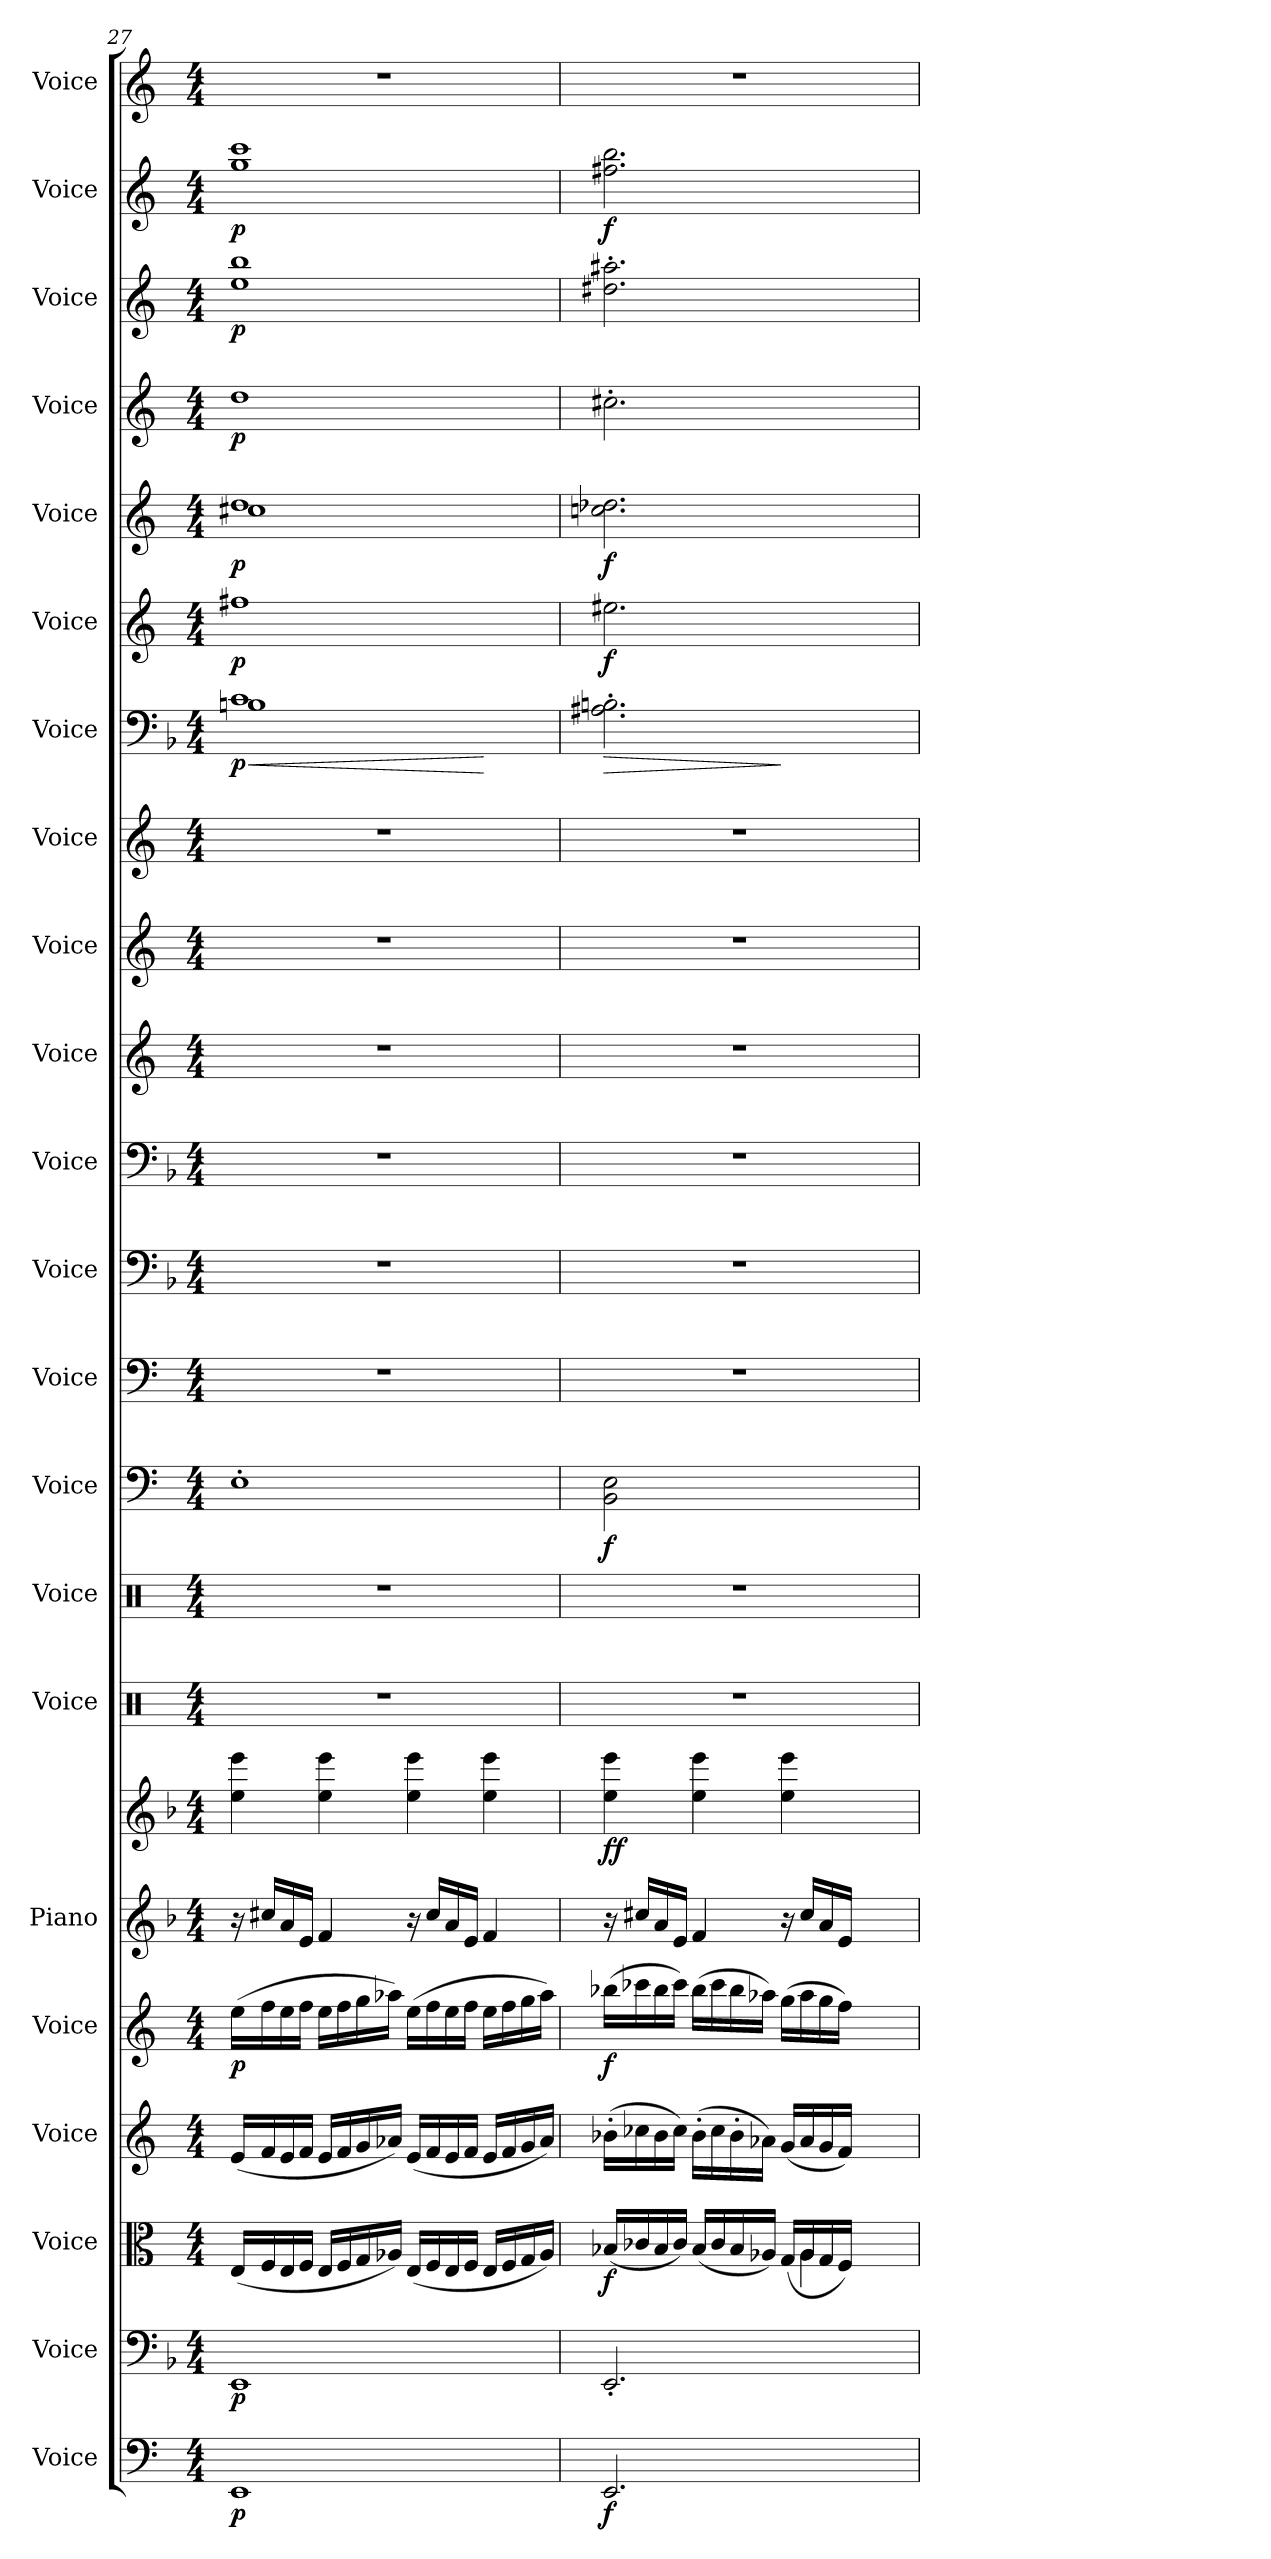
**kern	**dynam	**kern	**dynam	**kern	**dynam	**kern	**kern	**dynam	**kern	**kern	**dynam	**kern	**kern	**kern	**dynam	**kern	**kern	**kern	**kern	**kern	**kern	**kern	**dynam	**kern	**dynam	**kern	**dynam	**kern	**dynam	**kern	**dynam	**kern	**dynam	**kern
*part22	*part22	*part21	*part21	*part20	*part20	*part19	*part18	*part18	*part17	*part17	*part17	*part16	*part15	*part14	*part14	*part13	*part12	*part11	*part10	*part9	*part8	*part7	*part7	*part6	*part6	*part5	*part5	*part4	*part4	*part3	*part3	*part2	*part2	*part1
*staff23	*staff23	*staff22	*staff22	*staff21	*staff21	*staff20	*staff19	*staff19	*staff18	*staff17	*staff17/18	*staff16	*staff15	*staff14	*staff14	*staff13	*staff12	*staff11	*staff10	*staff9	*staff8	*staff7	*staff7	*staff6	*staff6	*staff5	*staff5	*staff4	*staff4	*staff3	*staff3	*staff2	*staff2	*staff1
*I"Voice	*	*I"Voice	*	*I"Voice	*	*I"Voice	*I"Voice	*	*I"Piano	*	*	*I"Voice	*I"Voice	*I"Voice	*	*I"Voice	*I"Voice	*I"Voice	*I"Voice	*I"Voice	*I"Voice	*I"Voice	*	*I"Voice	*	*I"Voice	*	*I"Voice	*	*I"Voice	*	*I"Voice	*	*I"Voice
*I'Voice	*	*I'Voice	*	*I'Voice	*	*I'Voice	*I'Voice	*	*I'Piano	*	*	*I'Voice	*I'Voice	*I'Voice	*	*I'Voice	*I'Voice	*I'Voice	*I'Voice	*I'Voice	*I'Voice	*I'Voice	*	*I'Voice	*	*I'Voice	*	*I'Voice	*	*I'Voice	*	*I'Voice	*	*I'Voice
*clefF4	*	*clefF4	*	*clefC3	*	*clefG2	*clefG2	*	*clefG2	*clefG2	*	*clefX	*clefX	*clefF4	*	*clefF4	*clefF4	*clefF4	*clefG2	*clefG2	*clefG2	*clefF4	*	*clefG2	*	*clefG2	*	*clefG2	*	*clefG2	*	*clefG2	*	*clefG2
*	*	*k[b-]	*	*	*	*	*	*	*k[b-]	*k[b-]	*	*	*	*	*	*	*k[b-]	*k[b-]	*	*	*	*k[b-]	*	*	*	*	*	*	*	*	*	*	*	*
*M4/4	*	*M4/4	*	*M4/4	*	*M4/4	*M4/4	*	*M4/4	*M4/4	*	*M4/4	*M4/4	*M4/4	*	*M4/4	*M4/4	*M4/4	*M4/4	*M4/4	*M4/4	*M4/4	*	*M4/4	*	*M4/4	*	*M4/4	*	*M4/4	*	*M4/4	*	*M4/4
=27	=27	=27	=27	=27	=27	=27	=27	=27	=27	=27	=27	=27	=27	=27	=27	=27	=27	=27	=27	=27	=27	=27	=27	=27	=27	=27	=27	=27	=27	=27	=27	=27	=27	=27
!	!LO:DY:b	!	!LO:DY:b	!	!	!	!	!LO:DY:b	!	!	!	!	!	!	!	!	!	!	!	!	!	!	!LO:HP:b	!	!	!	!	!	!	!	!	!	!	!
*	*	*	*	*	*	*	*	*	*	*	*	*	*	*	*	*	*	*	*	*	*	*^	*	*	*	*^	*	*	*	*^	*	*^	*	*
!	!	!	!	!	!	!	!	!	!	!	!	!	!	!	!	!	!	!	!	!	!	!	!	!LO:DY:n=1:b	!	!LO:DY:b	!	!	!LO:DY:b	!	!LO:DY:b	!	!	!LO:DY:b	!	!	!LO:DY:b	!
1EE	p	1EE	p	(<16E/LL	.	(<16e/LL	(>16ee\LL	p	16r	4ee\ 4eee\	.	1r	1rdd	1E'<	.	1rF	1rF	1r	1rdd	1rdd	1rdd	1c	1B	< p	1ff#X	p	1dd	1cc#X	p	1dd	p	1bb	1ee	p	1ccc	1gg	p	1rdd
.	.	.	.	16F/	.	16f/	16ff\	.	16cc#X/LL	.	.	.	.	.	.	.	.	.	.	.	.	.	.	.	.	.	.	.	.	.	.	.	.	.	.	.	.	.
.	.	.	.	16E/	.	16e/	16ee\	.	16a/	.	.	.	.	.	.	.	.	.	.	.	.	.	.	.	.	.	.	.	.	.	.	.	.	.	.	.	.	.
.	.	.	.	16F/JJ	.	16f/JJ	16ff\JJ	.	16e/JJ	.	.	.	.	.	.	.	.	.	.	.	.	.	.	.	.	.	.	.	.	.	.	.	.	.	.	.	.	.
.	.	.	.	16E/LL	.	16e/LL	16ee\LL	.	4f/	4ee\ 4eee\	.	.	.	.	.	.	.	.	.	.	.	.	.	.	.	.	.	.	.	.	.	.	.	.	.	.	.	.
.	.	.	.	16F/	.	16f/	16ff\	.	.	.	.	.	.	.	.	.	.	.	.	.	.	.	.	.	.	.	.	.	.	.	.	.	.	.	.	.	.	.
.	.	.	.	16G/	.	16g/	16gg\	.	.	.	.	.	.	.	.	.	.	.	.	.	.	.	.	.	.	.	.	.	.	.	.	.	.	.	.	.	.	.
.	.	.	.	16A-X/JJ)	.	16a-X/JJ)	16aa-X\JJ)	.	.	.	.	.	.	.	.	.	.	.	.	.	.	.	.	.	.	.	.	.	.	.	.	.	.	.	.	.	.	.
.	.	.	.	(<16E/LL	.	(<16e/LL	(>16ee\LL	.	16r	4ee\ 4eee\	.	.	.	.	.	.	.	.	.	.	.	.	.	.	.	.	.	.	.	.	.	.	.	.	.	.	.	.
.	.	.	.	16F/	.	16f/	16ff\	.	16cc#/LL	.	.	.	.	.	.	.	.	.	.	.	.	.	.	.	.	.	.	.	.	.	.	.	.	.	.	.	.	.
.	.	.	.	16E/	.	16e/	16ee\	.	16a/	.	.	.	.	.	.	.	.	.	.	.	.	.	.	.	.	.	.	.	.	.	.	.	.	.	.	.	.	.
.	.	.	.	16F/JJ	.	16f/JJ	16ff\JJ	.	16e/JJ	.	.	.	.	.	.	.	.	.	.	.	.	.	.	.	.	.	.	.	.	.	.	.	.	.	.	.	.	.
.	.	.	.	16E/LL	.	16e/LL	16ee\LL	.	4f/	4ee\ 4eee\	.	.	.	.	.	.	.	.	.	.	.	.	.	[	.	.	.	.	.	.	.	.	.	.	.	.	.	.
.	.	.	.	16F/	.	16f/	16ff\	.	.	.	.	.	.	.	.	.	.	.	.	.	.	.	.	.	.	.	.	.	.	.	.	.	.	.	.	.	.	.
.	.	.	.	16G/	.	16g/	16gg\	.	.	.	.	.	.	.	.	.	.	.	.	.	.	.	.	.	.	.	.	.	.	.	.	.	.	.	.	.	.	.
.	.	.	.	16A-/JJ)	.	16a-/JJ)	16aa-\JJ)	.	.	.	.	.	.	.	.	.	.	.	.	.	.	.	.	.	.	.	.	.	.	.	.	.	.	.	.	.	.	.
*	*	*	*	*	*	*	*	*	*	*	*	*	*	*	*	*	*	*	*	*	*	*	*	*	*	*	*	*	*	*	*	*v	*v	*	*	*	*	*
*	*	*	*	*	*	*	*	*	*	*	*	*	*	*	*	*	*	*	*	*	*	*v	*v	*	*	*	*v	*v	*	*	*	*	*	*v	*v	*	*
=28	=28	=28	=28	=28	=28	=28	=28	=28	=28	=28	=28	=28	=28	=28	=28	=28	=28	=28	=28	=28	=28	=28	=28	=28	=28	=28	=28	=28	=28	=28	=28	=28	=28	=28
*	*	*	*	*^	*	*	*	*	*	*	*	*	*	*	*	*	*	*	*	*	*	*	*	*	*	*	*	*	*	*	*	*	*	*
!	!LO:DY:b	!	!	!	!	!LO:DY:b	!	!	!LO:DY:b	!	!	!LO:DY:b	!	!	!	!LO:DY:b	!	!	!	!	!	!	!	!LO:HP:b	!	!LO:DY:b	!	!LO:DY:b	!	!	!	!	!	!LO:DY:b	!
2.EE/	f	2.EE'</	.	(<16B-X/LL	16ryy	f	(>16b-X'<\LL	(>16bb-X\LL	f	16r	4ee\ 4eee\	ff	1rdd	1r	2BB\ 2E\	f	1r	1r	1rF	1r	1r	1r	2.A#X\'< 2.B\'<	>	2.ee#X\	f	2.ccn\ 2.dd-X\	f	2.cc#X'<\	.	2.dd#X\'< 2.aa#X\'<	.	2.ff#X\ 2.bb\	f	1r
*	*	*	*	*v	*v	*	*	*	*	*	*	*	*	*	*	*	*	*	*	*	*	*	*	*	*	*	*	*	*	*	*	*	*	*	*
.	.	.	.	16c-X/	.	16cc-X\	16ccc-X\	.	16cc#X/LL	.	.	.	.	.	.	.	.	.	.	.	.	.	.	.	.	.	.	.	.	.	.	.	.	.
.	.	.	.	16B-/	.	16b-\	16bb-\	.	16a/	.	.	.	.	.	.	.	.	.	.	.	.	.	.	.	.	.	.	.	.	.	.	.	.	.
.	.	.	.	16c-/JJ)	.	16cc-\JJ)	16ccc-\JJ)	.	16e/JJ	.	.	.	.	.	.	.	.	.	.	.	.	.	.	.	.	.	.	.	.	.	.	.	.	.
.	.	.	.	(<16B-/LL	.	(>16b-'<\LL	(>16bb-\LL	.	4f/	4ee\ 4eee\	.	.	.	.	.	.	.	.	.	.	.	.	.	.	.	.	.	.	.	.	.	.	.	.
.	.	.	.	16c-/	.	16cc-\	16ccc-\	.	.	.	.	.	.	.	.	.	.	.	.	.	.	.	.	.	.	.	.	.	.	.	.	.	.	.
.	.	.	.	16B-/	.	16b-'<\	16bb-\	.	.	.	.	.	.	.	.	.	.	.	.	.	.	.	.	.	.	.	.	.	.	.	.	.	.	.
.	.	.	.	16A-X/JJ)	.	16a-X\JJ)	16aa-X\JJ)	.	.	.	.	.	.	.	.	.	.	.	.	.	.	.	.	.	.	.	.	.	.	.	.	.	.	.
.	.	.	.	(<16G/LL	.	(<16g/LL	(>16gg\LL	.	16r	4ee\ 4eee\	.	.	.	2ryy	.	.	.	.	.	.	.	.	]	.	.	.	.	.	.	.	.	.	.	.
*	*	*	*	*^	*	*	*	*	*	*	*	*	*	*	*	*	*	*	*	*	*	*	*	*	*	*	*	*	*	*	*	*	*	*
.	.	.	.	16A-/	4A-\	.	16a-/	16aa-\	.	16cc#/LL	.	.	.	.	.	.	.	.	.	.	.	.	.	.	.	.	.	.	.	.	.	.	.	.	.
.	.	.	.	16G/	.	.	16g/	16gg\	.	16a/	.	.	.	.	.	.	.	.	.	.	.	.	.	.	.	.	.	.	.	.	.	.	.	.	.
.	.	.	.	16F/JJ)	.	.	16f/JJ)	16ff\JJ)	.	16e/JJ	.	.	.	.	.	.	.	.	.	.	.	.	.	.	.	.	.	.	.	.	.	.	.	.	.
4ryy	.	4ryy	.	8.ryy	.	.	4ryy	4ryy	.	4ryy	4ryy	.	.	.	.	.	.	.	.	.	.	.	4ryy	.	4ryy	.	4ryy	.	4ryy	.	4ryy	.	4ryy	.	.
.	.	.	.	.	8.ryy	.	.	.	.	.	.	.	.	.	.	.	.	.	.	.	.	.	.	.	.	.	.	.	.	.	.	.	.	.	.
.	.	.	.	16ryy	.	.	.	.	.	.	.	.	.	.	.	.	.	.	.	.	.	.	.	.	.	.	.	.	.	.	.	.	.	.	.
*	*	*	*	*v	*v	*	*	*	*	*	*	*	*	*	*	*	*	*	*	*	*	*	*	*	*	*	*	*	*	*	*	*	*	*	*
=	=	=	=	=	=	=	=	=	=	=	=	=	=	=	=	=	=	=	=	=	=	=	=	=	=	=	=	=	=	=	=	=	=	=
*-	*-	*-	*-	*-	*-	*-	*-	*-	*-	*-	*-	*-	*-	*-	*-	*-	*-	*-	*-	*-	*-	*-	*-	*-	*-	*-	*-	*-	*-	*-	*-	*-	*-	*-
